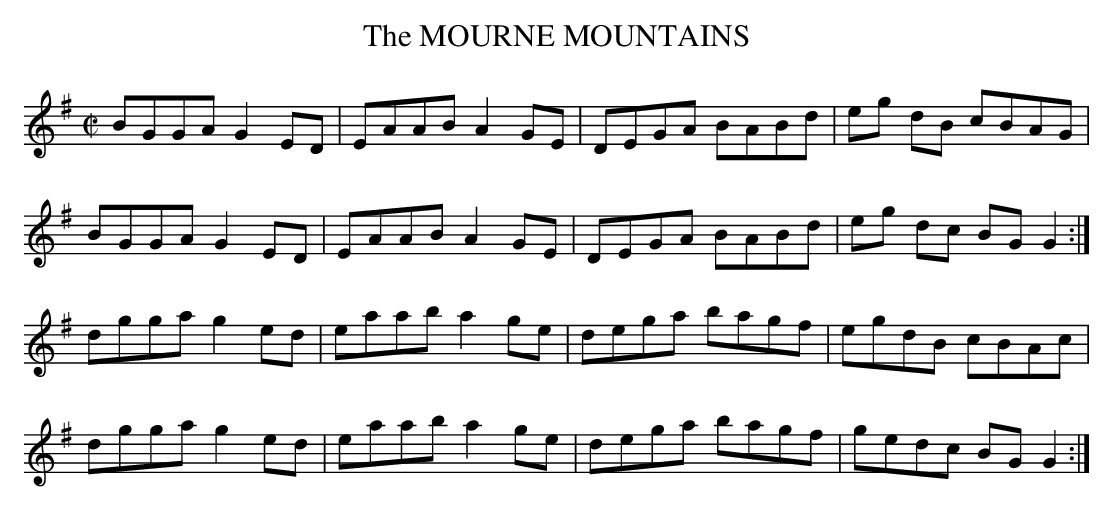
X:1
T:MOURNE MOUNTAINS, The
M:C|
L:1/8
K:G
BGGA G2ED|EAAB A2GE|DEGA BABd|eg dB cBAG|
BGGA G2ED|EAAB A2GE|DEGA BABd|eg dc BGG2 :|
dgga g2ed|eaab a2ge|dega bagf|egdB cBAc|
dgga g2ed|eaab a2ge|dega bagf|gedc BGG2 :|
